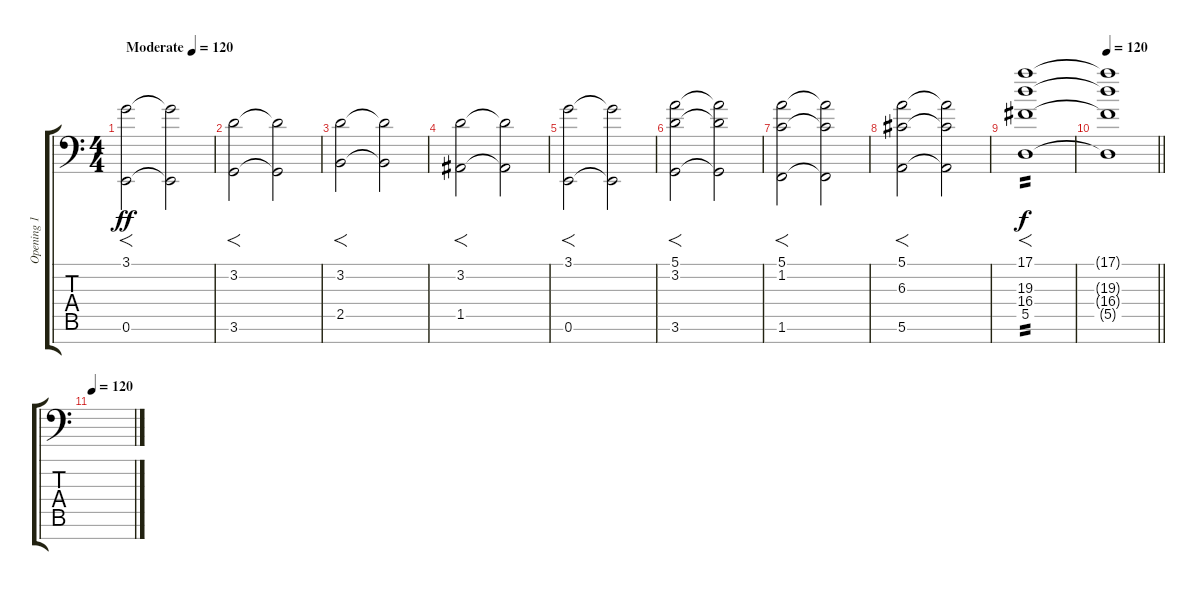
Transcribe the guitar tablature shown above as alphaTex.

\track ("Opening 1" "Opening 1") {instrument fx3crystal}
\staff {score tabs}
\tuning (E4 B3 G3 D3 A2 E2 A1) {hide}
\ts (4 4)
\tempo (120 "Moderate")
\tempo 60
\tempo (120 "Moderate")
\clef f4
\ks c
(3.1 0.6).2{f dy ff instrument fx3crystal} (3.1{t} 0.6{t}).2 |
(3.2 3.6).2{f} (3.2{t} 3.6{t}).2 |
(3.2 2.5).2{f} (3.2{t} 2.5{t}).2 |
(3.2 1.5).2{f} (3.2{t} 1.5{t}).2 |
(3.1 0.6).2{f} (3.1{t} 0.6{t}).2 |
(5.1 3.2 3.6).2{f} (5.1{t} 3.2{t} 3.6{t}).2 |
(5.1 1.2 1.6).2{f} (5.1{t} 1.2{t} 1.6{t}).2 |
(5.1 6.3 5.6).2{f} (5.1{t} 6.3{t} 5.6{t}).2 |
(17.1 19.3 16.4 5.5).1{f tp 2 dy f} |
\tempo 120
\barLineRight lightlight
(17.1{t} 19.3{t} 16.4{t} 5.5{t}).1 |
\tempo 120
